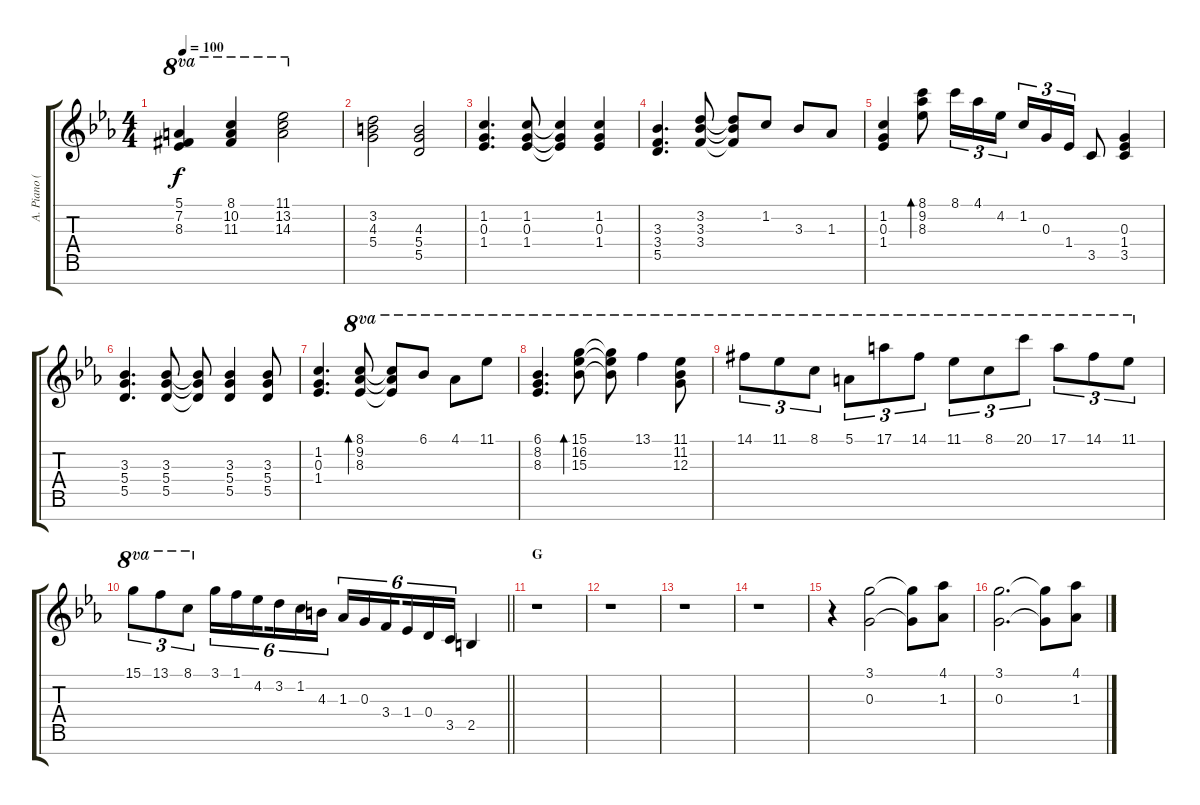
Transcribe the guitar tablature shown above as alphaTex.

\track ("A. Piano (Right Hand)" "A. Piano (") {instrument acousticgrandpiano}
\staff {score tabs}
\tuning (E5 B4 G4 D4 A3 E3 B2) {hide}
\ts (4 4)
\tempo 100
\clef g2
\ks eb
(5.1 7.2{acc #} 8.3).4{ot 8va dy f} (8.1 10.2 11.3{acc #}).4{ot 8va} (11.1 13.2 14.3).2{ot 8va} |
(3.2 4.3 5.4).2 (4.3 5.4 5.5).2 |
(1.2 0.3 1.4).4{d} (1.2 0.3 1.4).8 (1.2{t} 0.3{t} 1.4{t}).4 (1.2 0.3 1.4).4 |
(3.3 3.4 5.5).4{d} (3.2 3.3 3.4).8 (3.2{t} 3.3{t} 3.4{t}).8 1.2.8 3.3.8 1.3.8 |
(1.2 0.3 1.4).4 (8.1 9.2 8.3).8{bd 120} 8.1.16{tu (3 2)} 4.1.16{tu (3 2)} 4.2.16{tu (3 2)} 1.2.16{tu (3 2)} 0.3.16{tu (3 2)} 1.4.16{tu (3 2)} 3.5.8 (0.3 1.4 3.5).4 |
(3.3 5.4 5.5).4{d} (3.3 5.4 5.5).8 (3.3{t} 5.4{t} 5.5{t}).8 (3.3 5.4 5.5).4 (3.3 5.4 5.5).8 |
(1.2 0.3 1.4).4{d} (8.1 9.2 8.3).8{bd 120 ot 8va} (8.1{t} 9.2{t} 8.3{t}).8{ot 8va} 6.1.8{ot 8va} 4.1.8{ot 8va} 11.1.8{ot 8va} |
(6.1 8.2 8.3).4{d ot 8va} (15.1 16.2 15.3).8{bd 120 ot 8va} (15.1{t} 16.2{t} 15.3{t}).8{ot 8va} 13.1.4{ot 8va} (11.1 11.2 12.3).8{ot 8va} |
14.1{acc #}.8{tu (3 2) ot 8va} 11.1.8{tu (3 2) ot 8va} 8.1.8{tu (3 2) ot 8va} 5.1.8{tu (3 2) ot 8va} 17.1.8{tu (3 2) ot 8va} 14.1{acc #}.8{tu (3 2) ot 8va} 11.1.8{tu (3 2) ot 8va} 8.1.8{tu (3 2) ot 8va} 20.1.8{tu (3 2) ot 8va} 17.1.8{tu (3 2) ot 8va} 14.1{acc #}.8{tu (3 2) ot 8va} 11.1.8{tu (3 2) ot 8va} |
\barLineRight lightlight
15.1.8{tu (3 2) ot 8va} 13.1.8{tu (3 2) ot 8va} 8.1.8{tu (3 2) ot 8va} 3.1.16{tu (6 4)} 1.1.16{tu (6 4)} 4.2.16{tu (6 4) beam splitsecondary} 3.2.16{tu (6 4)} 1.2.16{tu (6 4)} 4.3.16{tu (6 4)} 1.3.16{tu (6 4)} 0.3.16{tu (6 4)} 3.4.16{tu (6 4) beam splitsecondary} 1.4.16{tu (6 4)} 0.4.16{tu (6 4)} 3.5.16{tu (6 4)} 2.5.4 |
\section ("" "G")
r.1 |
r.1 |
r.1 |
r.1 |
r.4 (3.1 0.3).2 (3.1{t} 0.3{t}).8 (4.1 1.3).8 |
(3.1 0.3).2{d} (3.1{t} 0.3{t}).8 (4.1 1.3).8
